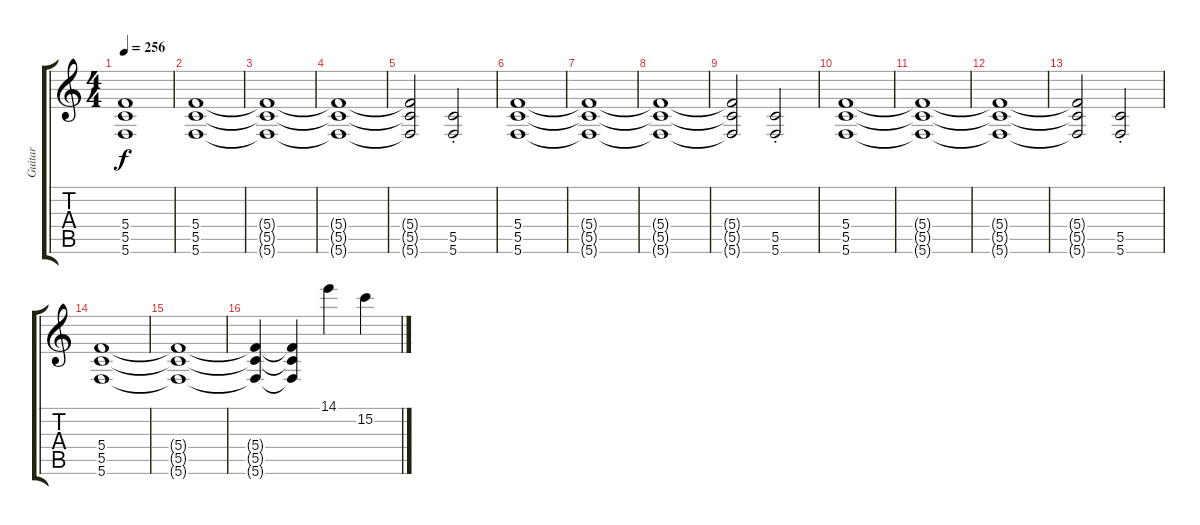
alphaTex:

\track ("Guitar" "Guitar") {instrument distortionguitar}
\staff {score tabs}
\tuning (D4 A3 F3 C3 G2 C2) {hide}
\ts (4 4)
\tempo 256
\clef g2
\ks c
(5.4 5.5 5.6).1{dy f} |
(5.4 5.5 5.6).1 |
(5.4{t} 5.5{t} 5.6{t}).1 |
(5.4{t} 5.5{t} 5.6{t}).1 |
(5.4{t} 5.5{t} 5.6{t}).2 (5.5{st} 5.6{st}).2 |
(5.4 5.5 5.6).1 |
(5.4{t} 5.5{t} 5.6{t}).1 |
(5.4{t} 5.5{t} 5.6{t}).1 |
(5.4{t} 5.5{t} 5.6{t}).2 (5.5{st} 5.6{st}).2 |
(5.4 5.5 5.6).1 |
(5.4{t} 5.5{t} 5.6{t}).1 |
(5.4{t} 5.5{t} 5.6{t}).1 |
(5.4{t} 5.5{t} 5.6{t}).2 (5.5{st} 5.6{st}).2 |
(5.4 5.5 5.6).1 |
(5.4{t} 5.5{t} 5.6{t}).1 |
(5.4{t} 5.5{t} 5.6{t}).4 (5.4{t} 5.5{t} 5.6{t}).4 14.1.4 15.2.4
